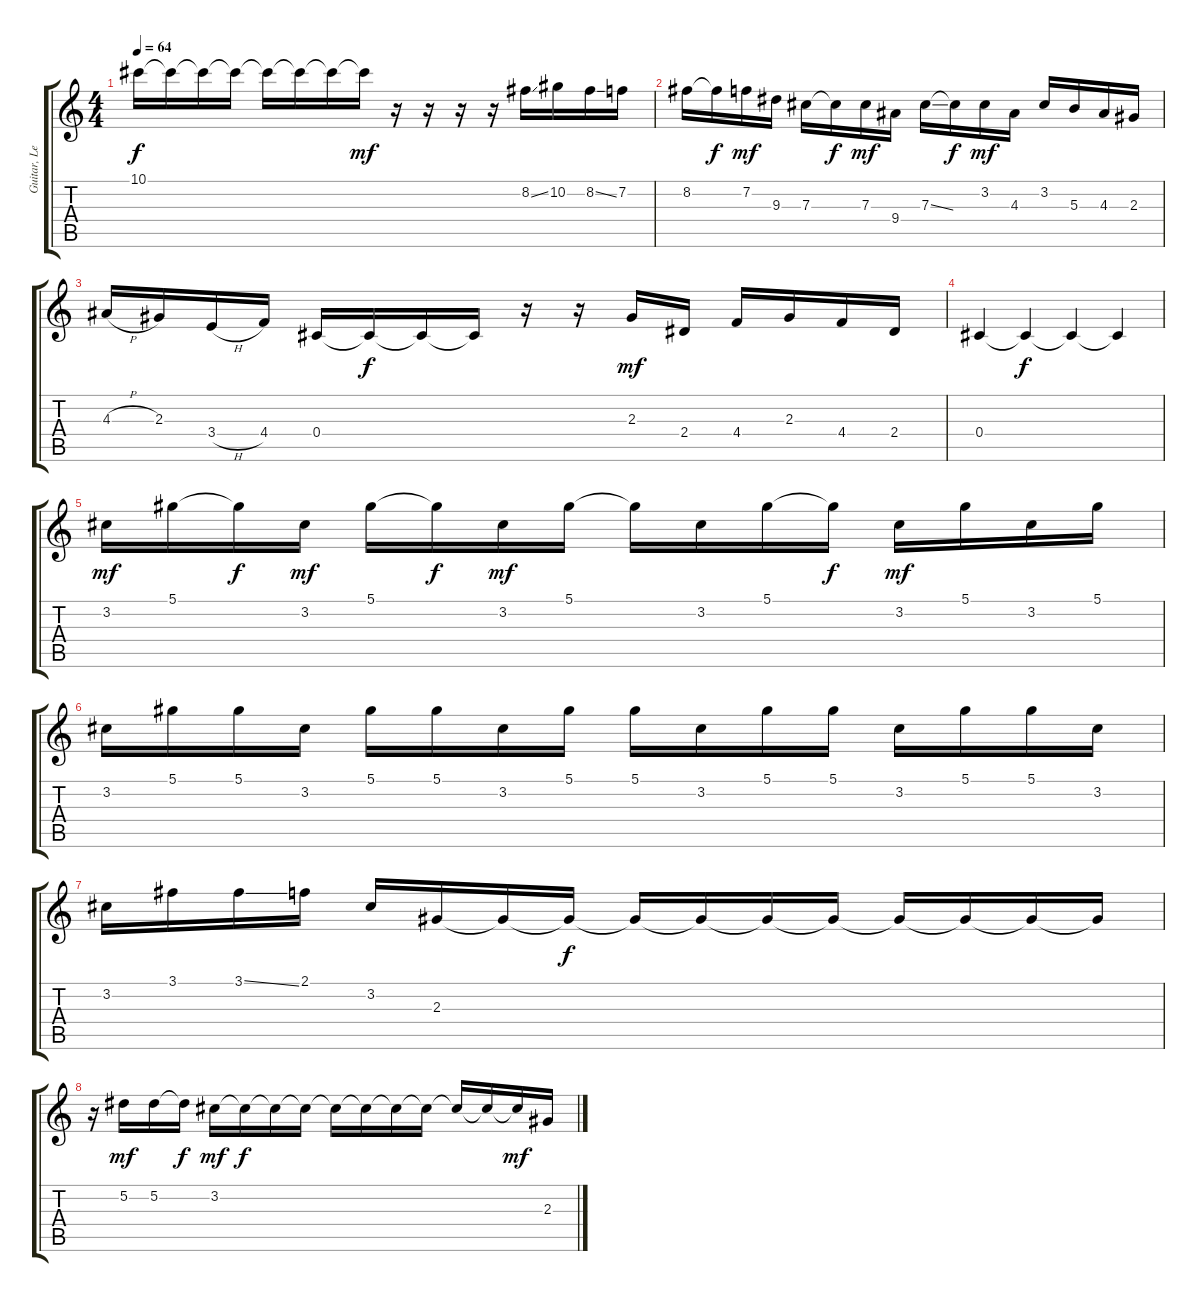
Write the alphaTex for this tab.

\track ("Guitar, Lead" "Guitar, Le") {instrument acousticguitarsteel}
\staff {score tabs}
\tuning (Eb4 Bb3 Gb3 Db3 Ab2 Eb2) {hide}
\ts (4 4)
\tempo 64
\clef g2
\ks c
10.1{t}.16{dy f} 10.1{t}.16 10.1{t}.16 10.1{t}.16 10.1{t}.16 10.1{t}.16 10.1{t}.16 10.1{t}.16{dy mf} r.16 r.16 r.16 r.16 8.2{ss}.16 10.2.16 8.2{ss}.16 7.2.16 |
8.2.16 8.2{t}.16{dy f} 7.2.16{dy mf} 9.3.16 7.3.16 7.3{t}.16{dy f} 7.3.16{dy mf} 9.4.16 7.3{ss}.16 7.3{t}.16{dy f} 3.2.16{dy mf} 4.3.16 3.2.16 5.3.16 4.3.16 2.3.16 |
4.3{h}.16 2.3.16 3.4{h}.16 4.4.16 0.4.16 0.4{t}.16{dy f} 0.4{t}.16 0.4{t}.16 r.16 r.16 2.3.16{dy mf} 2.4.16 4.4.16 2.3.16 4.4.16 2.4.16 |
0.4.4 0.4{t}.4{dy f} 0.4{t}.4 0.4{t}.4 |
3.2.16{dy mf} 5.1.16 5.1{t}.16{dy f} 3.2.16{dy mf} 5.1.16 5.1{t}.16{dy f} 3.2.16{dy mf} 5.1.16 5.1{t}.16 3.2.16 5.1.16 5.1{t}.16{dy f} 3.2.16{dy mf} 5.1.16 3.2.16 5.1.16 |
3.2.16 5.1.16 5.1.16 3.2.16 5.1.16 5.1.16 3.2.16 5.1.16 5.1.16 3.2.16 5.1.16 5.1.16 3.2.16 5.1.16 5.1.16 3.2.16 |
3.2.16 3.1.16 3.1{ss}.16 2.1.16 3.2.16 2.3.16 2.3{t}.16 2.3{t}.16{dy f} 2.3{t}.16 2.3{t}.16 2.3{t}.16 2.3{t}.16 2.3{t}.16 2.3{t}.16 2.3{t}.16 2.3{t}.16 |
r.16 5.2.16{dy mf} 5.2.16 5.2{t}.16{dy f} 3.2.16{dy mf} 3.2{t}.16{dy f} 3.2{t}.16 3.2{t}.16 3.2{t}.16 3.2{t}.16 3.2{t}.16 3.2{t}.16 3.2{t}.16 3.2{t}.16 3.2{t}.16{dy mf} 2.3.16
